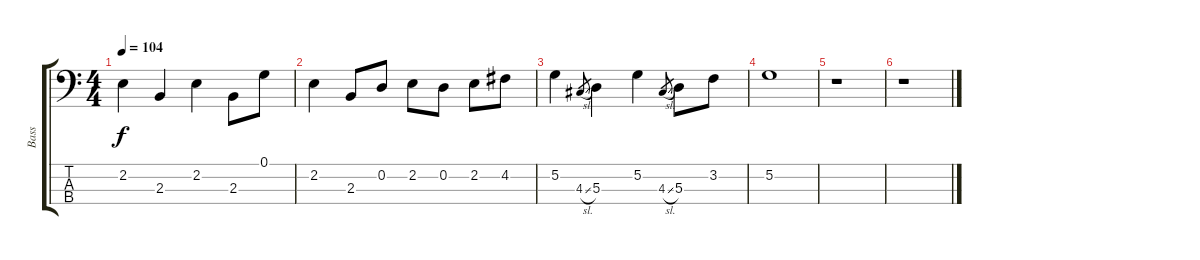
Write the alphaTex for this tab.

\track ("Bass" "Bass") {instrument electricbassfinger}
\staff {score tabs}
\tuning (G2 D2 A1 E1) {hide}
\ts (4 4)
\tempo 104
\clef f4
\ks c
2.2.4{dy f} 2.3.4 2.2.4 2.3.8 0.1.8 |
2.2.4 2.3.8 0.2.8 2.2.8 0.2.8 2.2.8 4.2.8 |
5.2.4 4.3{sl}.8{gr} 5.3.4 5.2.4 4.3{sl}.8{gr} 5.3.8 3.2.8 |
5.2.1 |
r.1 |
r.1
